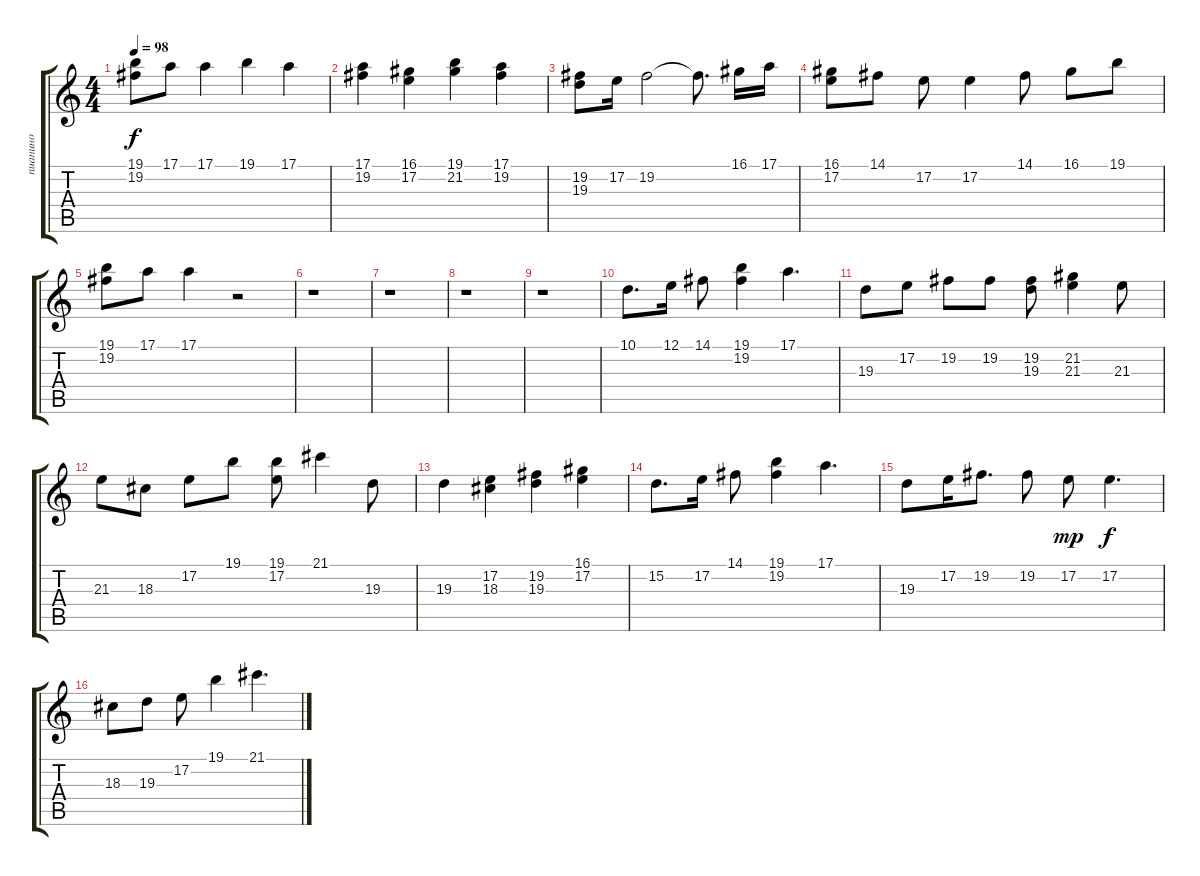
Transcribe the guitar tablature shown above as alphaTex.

\track ("пианино" "пианино") {instrument acousticgrandpiano}
\staff {score tabs}
\tuning (E4 B3 G3 D3 A2 E2) {hide}
\ts (4 4)
\tempo 98
\clef g2
\ks c
(19.1 19.2).8{dy f} 17.1.8 17.1.4 19.1.4 17.1.4 |
(17.1 19.2).4 (16.1 17.2).4 (19.1 21.2).4 (17.1 19.2).4 |
(19.2 19.3).8 17.2.16 19.2.2 19.2{t}.8{d} 16.1.16 17.1.16 |
(16.1 17.2).8 14.1.8 17.2.8 17.2.4 14.1.8 16.1.8 19.1.8 |
(19.1 19.2).8 17.1.8 17.1.4 r.2 |
r.1 |
r.1 |
r.1 |
r.1 |
10.1.8{d} 12.1.16 14.1.8 (19.1 19.2).4 17.1.4{d} |
19.3.8 17.2.8 19.2.8 19.2.8 (19.2 19.3).8 (21.2 21.3).4 21.3.8 |
21.3.8 18.3.8 17.2.8 19.1.8 (19.1 17.2).8 21.1.4 19.3.8 |
19.3.4 (17.2 18.3).4 (19.2 19.3).4 (16.1 17.2).4 |
15.2.8{d} 17.2.16 14.1.8 (19.1 19.2).4 17.1.4{d} |
19.3.8 17.2.16 19.2.8{d} 19.2.8 17.2.8{dy mp} 17.2.4{d dy f} |
18.3.8 19.3.8 17.2.8 19.1.4 21.1.4{d}
